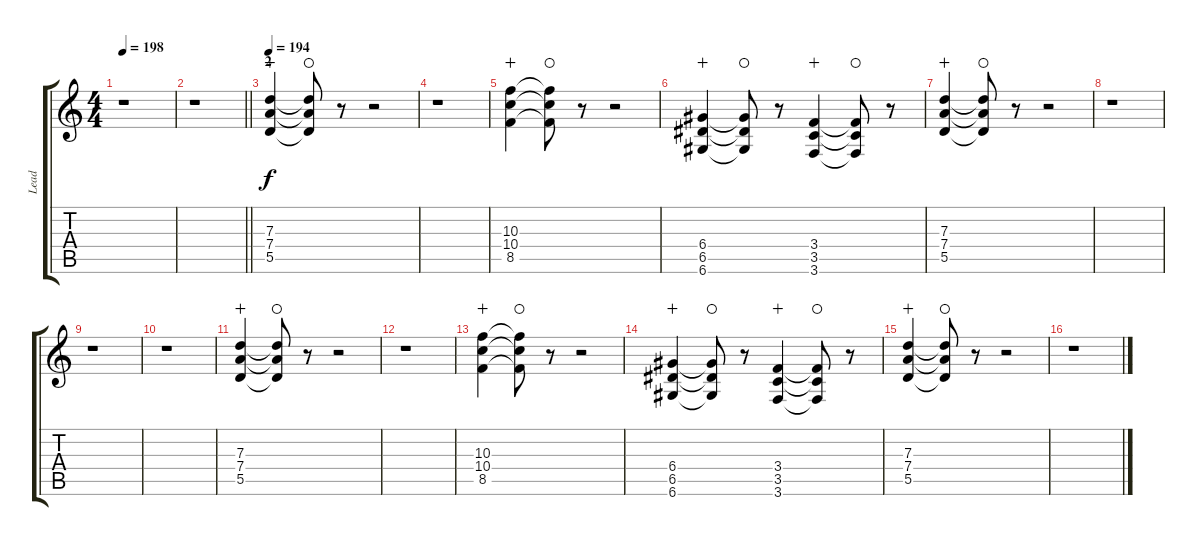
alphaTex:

\track ("Lead" "Lead") {instrument overdrivenguitar}
\staff {score tabs}
\tuning (E4 B3 G3 D3 A2 D2) {hide}
\ts (4 4)
\tempo 198
\clef g2
\ks c
r.1{dy f} |
\barLineRight lightlight
r.1 |
\section ("" "2")
\tempo 194
(7.3 7.4 5.5).4{wahc} (7.3{t} 7.4{t} 5.5{t}).8{waho} r.8 r.2 |
r.1 |
(10.3 10.4 8.5).4{wahc} (10.3{t} 10.4{t} 8.5{t}).8{waho} r.8 r.2 |
(6.4 6.5 6.6).4{wahc} (6.4{t} 6.5{t} 6.6{t}).8{waho} r.8 (3.4 3.5 3.6).4{wahc} (3.4{t} 3.5{t} 3.6{t}).8{waho} r.8 |
(7.3 7.4 5.5).4{wahc} (7.3{t} 7.4{t} 5.5{t}).8{waho} r.8 r.2 |
r.1 |
r.1 |
r.1 |
(7.3 7.4 5.5).4{wahc} (7.3{t} 7.4{t} 5.5{t}).8{waho} r.8 r.2 |
r.1 |
(10.3 10.4 8.5).4{wahc} (10.3{t} 10.4{t} 8.5{t}).8{waho} r.8 r.2 |
(6.4 6.5 6.6).4{wahc} (6.4{t} 6.5{t} 6.6{t}).8{waho} r.8 (3.4 3.5 3.6).4{wahc} (3.4{t} 3.5{t} 3.6{t}).8{waho} r.8 |
(7.3 7.4 5.5).4{wahc} (7.3{t} 7.4{t} 5.5{t}).8{waho} r.8 r.2 |
r.1
